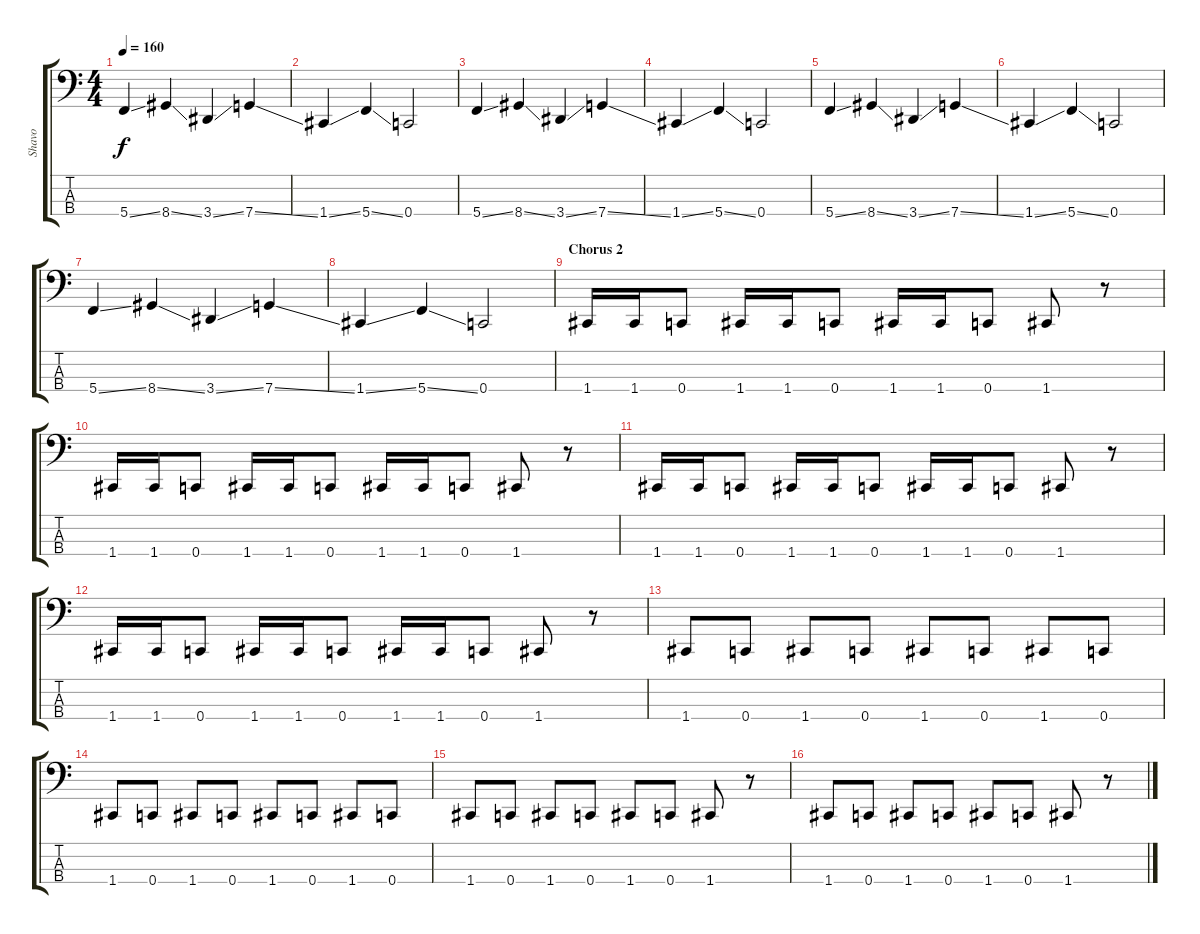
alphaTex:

\track ("Shavo" "Shavo") {instrument electricbassfinger}
\staff {score tabs}
\tuning (F2 C2 G1 C1) {hide}
\ts (4 4)
\tempo 160
\clef f4
\ks c
5.4{ss}.4{dy f} 8.4{ss}.4 3.4{ss}.4 7.4{ss}.4 |
1.4{ss}.4 5.4{ss}.4 0.4.2 |
5.4{ss}.4 8.4{ss}.4 3.4{ss}.4 7.4{ss}.4 |
1.4{ss}.4 5.4{ss}.4 0.4.2 |
5.4{ss}.4 8.4{ss}.4 3.4{ss}.4 7.4{ss}.4 |
1.4{ss}.4 5.4{ss}.4 0.4.2 |
5.4{ss}.4 8.4{ss}.4 3.4{ss}.4 7.4{ss}.4 |
1.4{ss}.4 5.4{ss}.4 0.4.2 |
\section ("" "Chorus 2")
1.4.16 1.4.16 0.4.8 1.4.16 1.4.16 0.4.8 1.4.16 1.4.16 0.4.8 1.4.8 r.8 |
1.4.16 1.4.16 0.4.8 1.4.16 1.4.16 0.4.8 1.4.16 1.4.16 0.4.8 1.4.8 r.8 |
1.4.16 1.4.16 0.4.8 1.4.16 1.4.16 0.4.8 1.4.16 1.4.16 0.4.8 1.4.8 r.8 |
1.4.16 1.4.16 0.4.8 1.4.16 1.4.16 0.4.8 1.4.16 1.4.16 0.4.8 1.4.8 r.8 |
1.4.8 0.4.8 1.4.8 0.4.8 1.4.8 0.4.8 1.4.8 0.4.8 |
1.4.8 0.4.8 1.4.8 0.4.8 1.4.8 0.4.8 1.4.8 0.4.8 |
1.4.8 0.4.8 1.4.8 0.4.8 1.4.8 0.4.8 1.4.8 r.8 |
1.4.8 0.4.8 1.4.8 0.4.8 1.4.8 0.4.8 1.4.8 r.8
